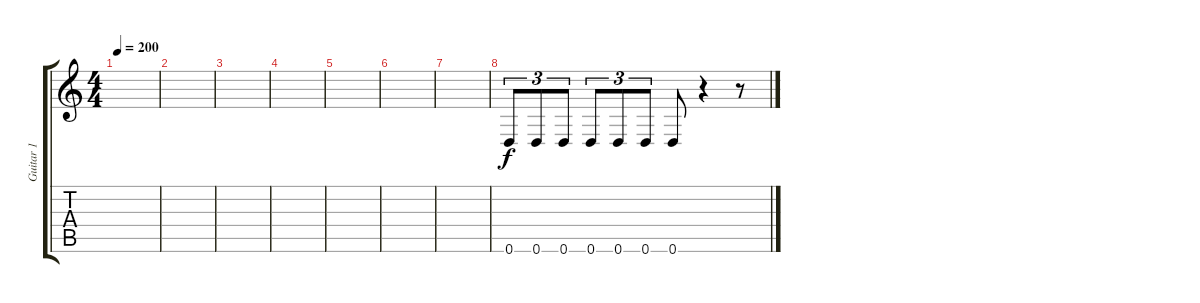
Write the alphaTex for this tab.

\track ("Guitar 1" "Guitar 1") {instrument distortionguitar}
\staff {score tabs}
\tuning (D4 A3 F3 C3 G2 D2) {hide}
\ts (4 4)
\tempo 200
\clef g2
\ks c
|
|
|
|
|
|
|
0.6.8{tu (3 2)} 0.6.8{tu (3 2)} 0.6.8{tu (3 2)} 0.6.8{tu (3 2)} 0.6.8{tu (3 2)} 0.6.8{tu (3 2)} 0.6.8 r.4 r.8
